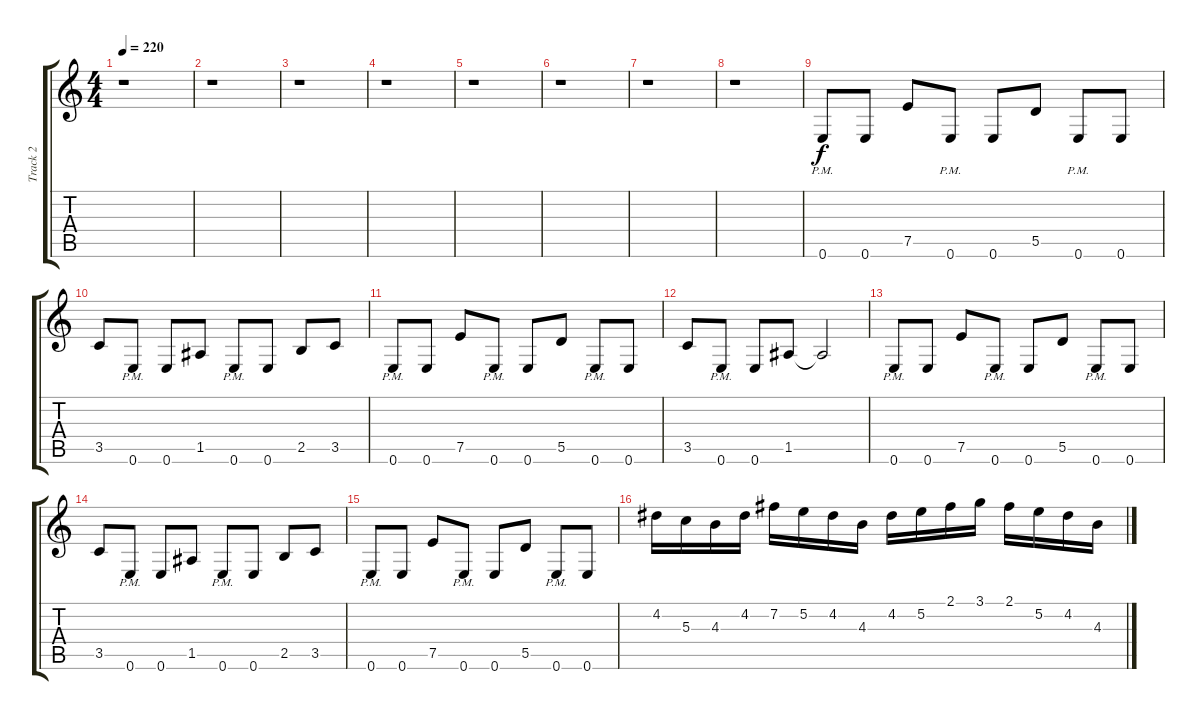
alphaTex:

\track ("Track 2" "Track 2") {instrument distortionguitar}
\staff {score tabs}
\tuning (E4 B3 G3 D3 A2 E2) {hide}
\ts (4 4)
\tempo 220
\clef g2
\ks c
r.1{dy f instrument distortionguitar} |
r.1 |
r.1 |
r.1 |
r.1 |
r.1 |
r.1 |
r.1 |
0.6{pm}.8 0.6.8 7.5.8 0.6{pm}.8 0.6.8 5.5.8 0.6{pm}.8 0.6.8 |
3.5.8 0.6{pm}.8 0.6.8 1.5.8 0.6{pm}.8 0.6.8 2.5.8 3.5.8 |
0.6{pm}.8 0.6.8 7.5.8 0.6{pm}.8 0.6.8 5.5.8 0.6{pm}.8 0.6.8 |
3.5.8 0.6{pm}.8 0.6.8 1.5.8 1.5{t}.2 |
0.6{pm}.8 0.6.8 7.5.8 0.6{pm}.8 0.6.8 5.5.8 0.6{pm}.8 0.6.8 |
3.5.8 0.6{pm}.8 0.6.8 1.5.8 0.6{pm}.8 0.6.8 2.5.8 3.5.8 |
0.6{pm}.8 0.6.8 7.5.8 0.6{pm}.8 0.6.8 5.5.8 0.6{pm}.8 0.6.8 |
4.2.16 5.3.16 4.3.16 4.2.16 7.2.16 5.2.16 4.2.16 4.3.16 4.2.16 5.2.16 2.1.16 3.1.16 2.1.16 5.2.16 4.2.16 4.3.16
